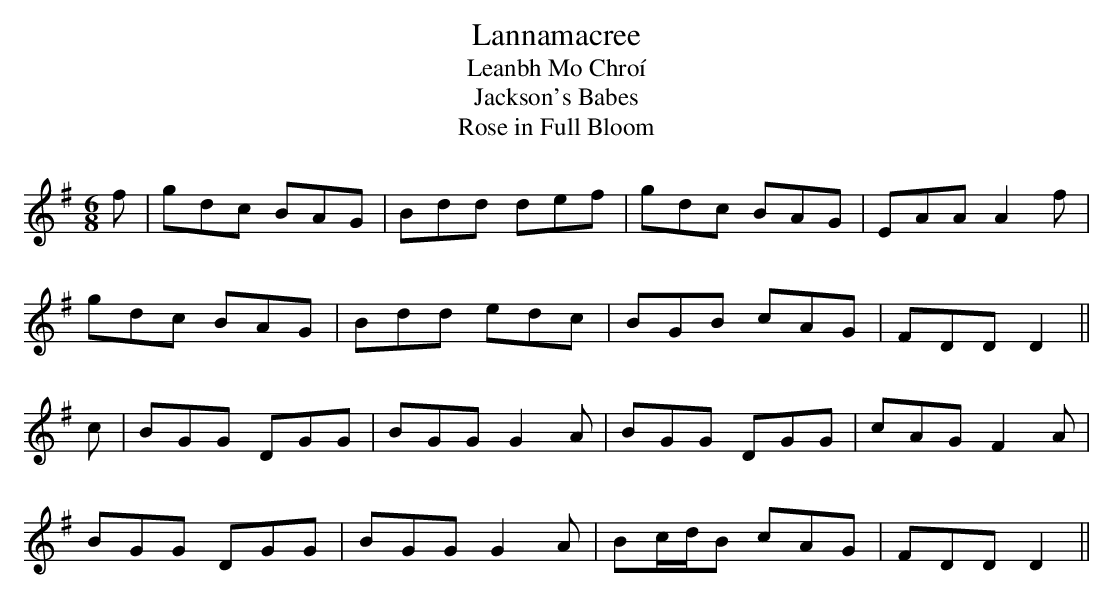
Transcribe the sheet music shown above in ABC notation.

X:1
T: Lannamacree
T: Leanbh Mo Chro\'i
T: Jackson's Babes
T: Rose in Full Bloom
L: 1/8
M: 6/8
K: G
f|gdc BAG|Bdd def|gdc BAG|EAA A2f|
gdc BAG|Bdd edc|BGB cAG|FDD D2 ||
c|BGG DGG|BGG G2A|BGG DGG|cAG F2A|
BGG DGG|BGG G2A|Bc/d/B cAG|FDD D2 ||
